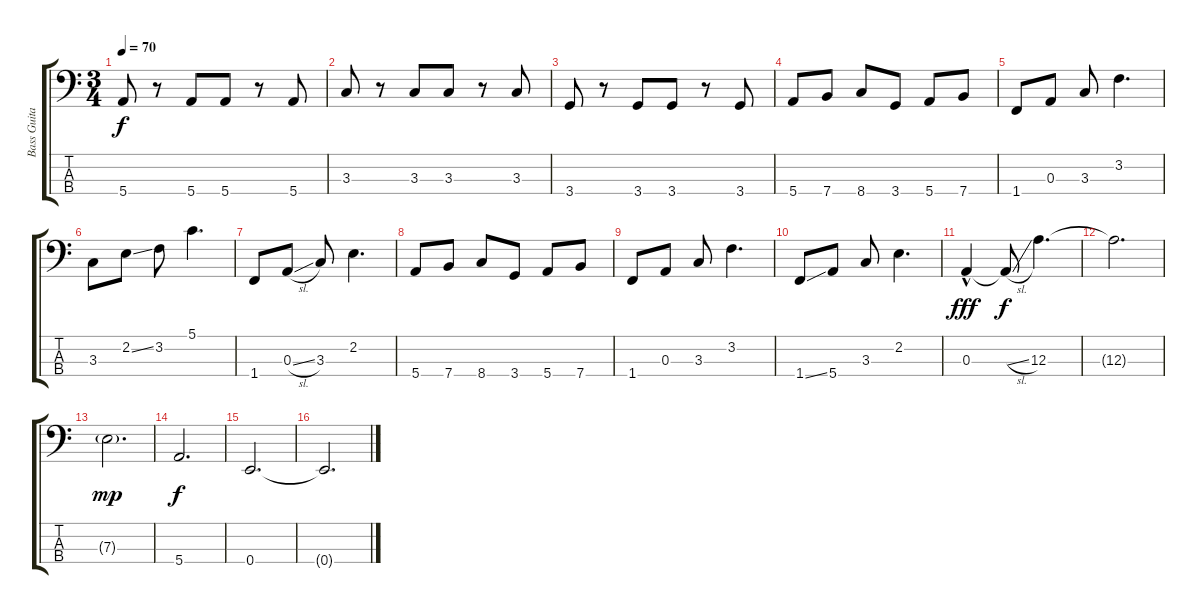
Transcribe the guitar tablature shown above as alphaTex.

\track ("Bass Guitar" "Bass Guita") {instrument electricbassfinger}
\staff {score tabs}
\tuning (G2 D2 A1 E1) {hide}
\ts (3 4)
\tempo 70
\clef f4
\ks c
5.4.8{dy f} r.8 5.4.8 5.4.8 r.8 5.4.8 |
3.3.8 r.8 3.3.8 3.3.8 r.8 3.3.8 |
3.4.8 r.8 3.4.8 3.4.8 r.8 3.4.8 |
5.4.8 7.4.8 8.4.8 3.4.8 5.4.8 7.4.8 |
1.4.8 0.3.8 3.3.8 3.2.4{d} |
3.3.8 2.2{ss}.8 3.2.8 5.1.4{d} |
1.4.8 0.3{sl}.8 3.3.8 2.2.4{d} |
5.4.8 7.4.8 8.4.8 3.4.8 5.4.8 7.4.8 |
1.4.8 0.3.8 3.3.8 3.2.4{d} |
1.4{ss}.8 5.4.8 3.3.8 2.2.4{d} |
0.3{hac}.4{dy fff} 0.3{sl t}.8{dy f} 12.3.4{d} |
12.3{t}.2{d} |
7.3{g}.2{d dy mp} |
5.4.2{d dy f} |
0.4.2{d} |
0.4{t}.2{d}
